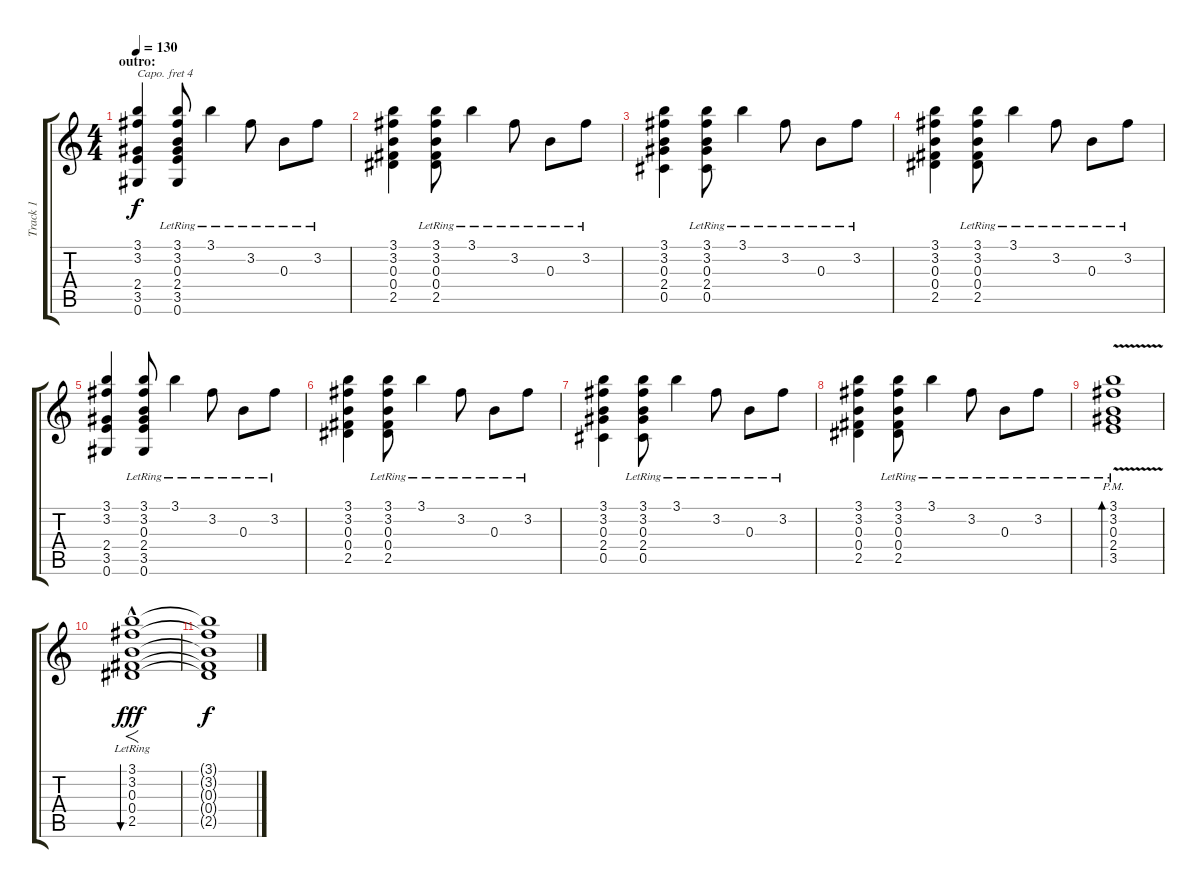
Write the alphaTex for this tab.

\track ("Track 1" "Track 1") {instrument acousticguitarsteel}
\staff {score tabs}
\capo 4
\tuning (E4 B3 G3 D3 A2 E2) {hide}
\ts (4 4)
\section ("" "outro:")
\tempo 130
\clef g2
\ks c
(3.1 3.2 2.4 3.5 0.6).4{dy f} (3.1{lr} 3.2{lr} 0.3{lr} 2.4{lr} 3.5{lr} 0.6{lr}).8 3.1{lr}.4 3.2{lr}.8 0.3{lr}.8 3.2{lr}.8 |
(3.1 3.2 0.3 0.4 2.5).4 (3.1{lr} 3.2{lr} 0.3{lr} 0.4{lr} 2.5{lr}).8 3.1{lr}.4 3.2{lr}.8 0.3{lr}.8 3.2{lr}.8 |
(3.1 3.2 0.3 2.4 0.5).4 (3.1{lr} 3.2{lr} 0.3{lr} 2.4{lr} 0.5{lr}).8 3.1{lr}.4 3.2{lr}.8 0.3{lr}.8 3.2{lr}.8 |
(3.1 3.2 0.3 0.4 2.5).4 (3.1{lr} 3.2{lr} 0.3{lr} 0.4{lr} 2.5{lr}).8 3.1{lr}.4 3.2{lr}.8 0.3{lr}.8 3.2{lr}.8 |
(3.1 3.2 2.4 3.5 0.6).4 (3.1{lr} 3.2{lr} 0.3{lr} 2.4{lr} 3.5{lr} 0.6{lr}).8 3.1{lr}.4 3.2{lr}.8 0.3{lr}.8 3.2{lr}.8 |
(3.1 3.2 0.3 0.4 2.5).4 (3.1{lr} 3.2{lr} 0.3{lr} 0.4{lr} 2.5{lr}).8 3.1{lr}.4 3.2{lr}.8 0.3{lr}.8 3.2{lr}.8 |
(3.1 3.2 0.3 2.4 0.5).4 (3.1{lr} 3.2{lr} 0.3{lr} 2.4{lr} 0.5{lr}).8 3.1{lr}.4 3.2{lr}.8 0.3{lr}.8 3.2{lr}.8 |
(3.1 3.2 0.3 0.4 2.5).4 (3.1{lr} 3.2{lr} 0.3{lr} 0.4{lr} 2.5{lr}).8 3.1{lr}.4 3.2{lr}.8 0.3{lr}.8 3.2{lr}.8 |
(3.1{lr} 3.2{lr} 0.3{v pm lr} 2.4{lr} 3.5{lr}).1{bd 480} |
(3.1{hac lr} 3.2{lr} 0.3{lr} 0.4{lr} 2.5{lr}).1{f bu 480 dy fff} |
(3.1{t} 3.2{t} 0.3{t} 0.4{t} 2.5{t}).1{dy f}
